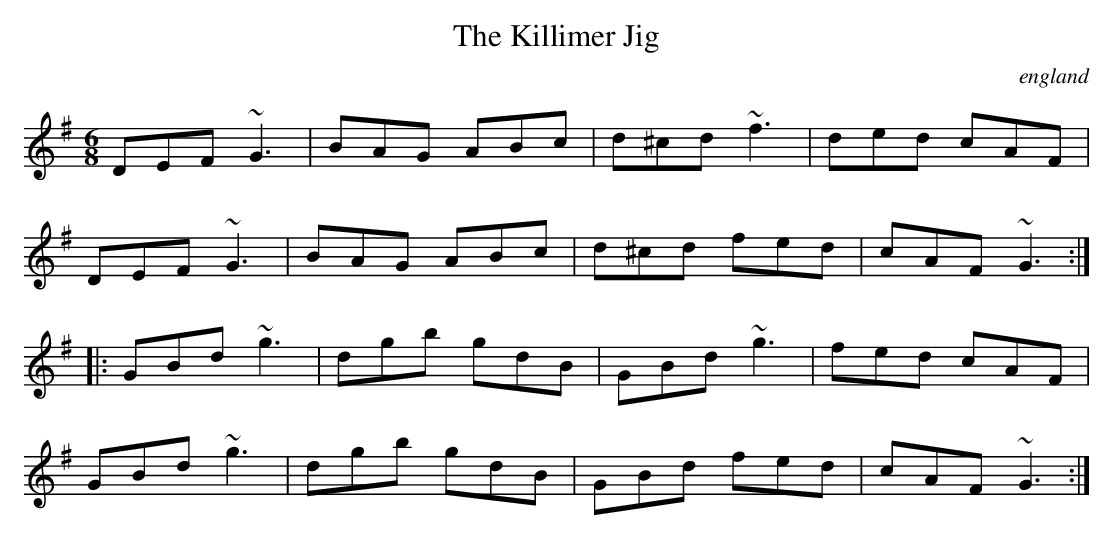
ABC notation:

X:1
T:Killimer Jig, The
O:england
M:6/8
K:G
DEF ~G3|BAG ABc|d^cd ~f3|ded cAF|
DEF ~G3|BAG ABc|d^cd fed|cAF ~G3:|
|:GBd ~g3|dgb gdB|GBd ~g3|fed cAF|
GBd ~g3|dgb gdB|GBd fed|cAF ~G3:|
